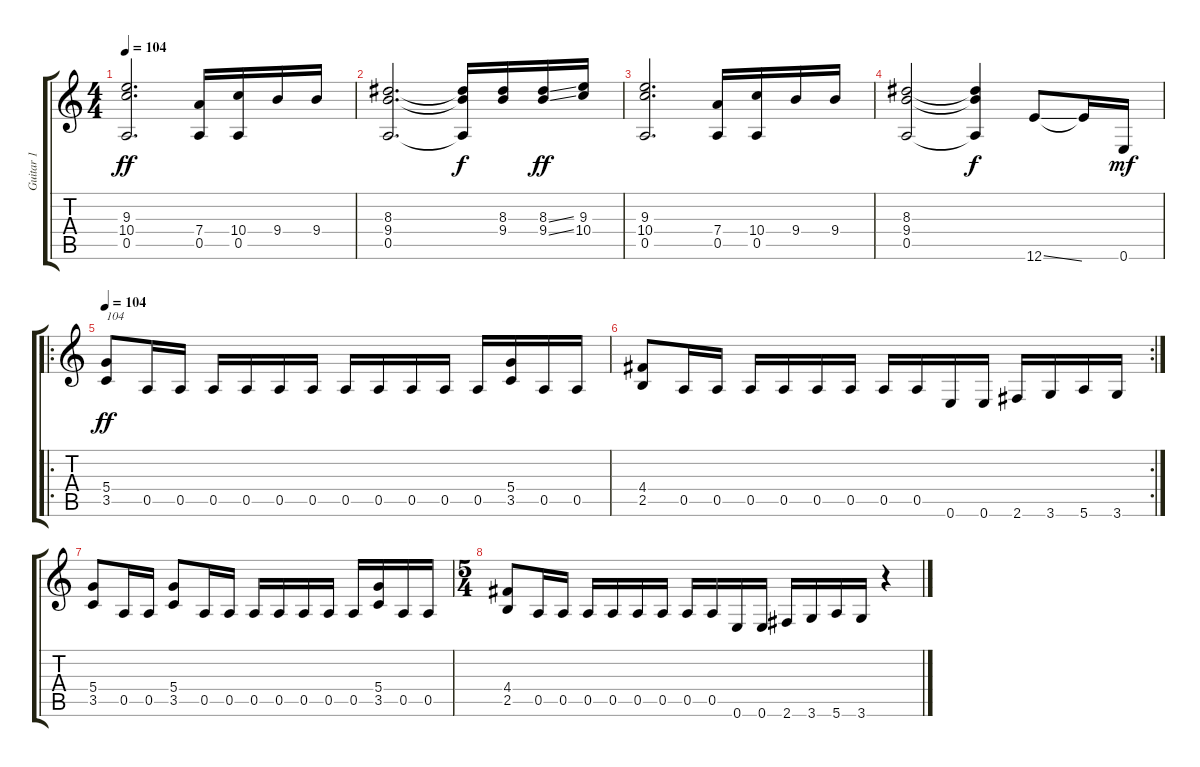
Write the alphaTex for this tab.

\track ("Guitar 1" "Guitar 1") {instrument distortionguitar}
\staff {score tabs}
\tuning (E4 B3 G3 D3 A2 E2) {hide}
\ts (4 4)
\tempo 104
\clef g2
\ks c
(9.3 10.4 0.5).2{d dy ff} (7.4 0.5).16 (10.4 0.5).16 9.4.16 9.4.16 |
(8.3 9.4 0.5).2{d} (8.3{t} 9.4{t} 0.5{t}).16{dy f} (8.3 9.4).16 (8.3{ss} 9.4{ss}).16{dy ff} (9.3 10.4).16 |
(9.3 10.4 0.5).2{d} (7.4 0.5).16 (10.4 0.5).16 9.4.16 9.4.16 |
(8.3 9.4 0.5).2 (8.3{t} 9.4{t} 0.5{t}).4{dy f} 12.6{ss}.8 12.6{t}.16 0.6.16{dy mf} |
\ro
\tempo 104
(5.4 3.5).8{txt "104" dy ff} 0.5.16 0.5.16 0.5.16 0.5.16 0.5.16 0.5.16 0.5.16 0.5.16 0.5.16 0.5.16 0.5.16 (5.4 3.5).16 0.5.16 0.5.16 |
\rc 2
(4.4 2.5).8 0.5.16 0.5.16 0.5.16 0.5.16 0.5.16 0.5.16 0.5.16 0.5.16 0.6.16 0.6.16 2.6.16 3.6.16 5.6.16 3.6.16 |
(5.4 3.5).8 0.5.16 0.5.16 (5.4 3.5).8 0.5.16 0.5.16 0.5.16 0.5.16 0.5.16 0.5.16 0.5.16 (5.4 3.5).16 0.5.16 0.5.16 |
\ts (5 4)
(4.4 2.5).8 0.5.16 0.5.16 0.5.16 0.5.16 0.5.16 0.5.16 0.5.16 0.5.16 0.6.16 0.6.16 2.6.16 3.6.16 5.6.16 3.6.16 r.4
